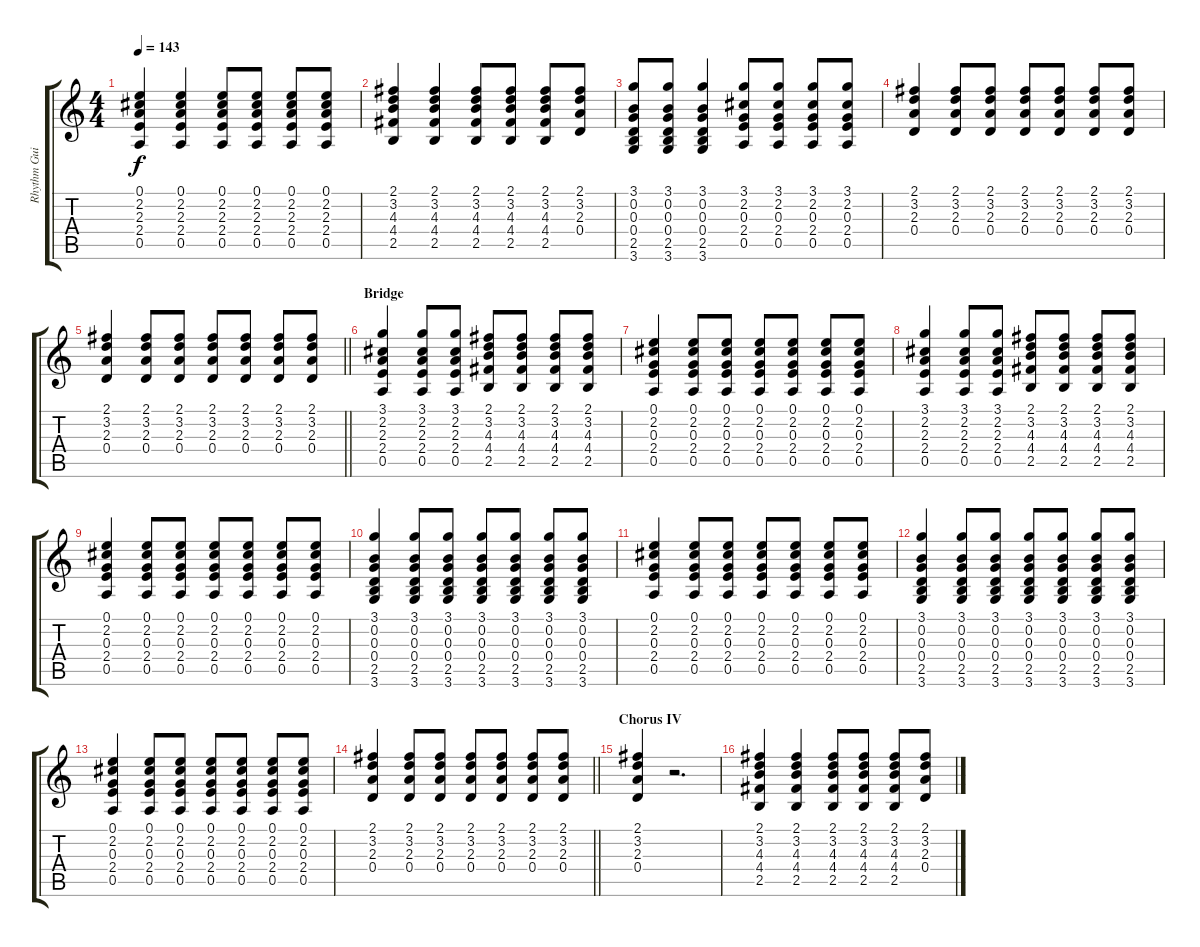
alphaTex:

\track ("Rhythm Guitar" "Rhythm Gui") {instrument acousticguitarsteel}
\staff {score tabs}
\tuning (E4 B3 G3 D3 A2 E2) {hide}
\ts (4 4)
\tempo 143
\clef g2
\ks c
(0.1{t} 2.2{t} 2.3{t} 2.4{t} 0.5{t}).4{dy f} (0.1 2.2 2.3 2.4 0.5).4 (0.1 2.2 2.3 2.4 0.5).8 (0.1 2.2 2.3 2.4 0.5).8 (0.1 2.2 2.3 2.4 0.5).8 (0.1 2.2 2.3 2.4 0.5).8 |
(2.1 3.2 4.3 4.4 2.5).4 (2.1 3.2 4.3 4.4 2.5).4 (2.1 3.2 4.3 4.4 2.5).8 (2.1 3.2 4.3 4.4 2.5).8 (2.1 3.2 4.3 4.4 2.5).8 (2.1 3.2 2.3 0.4).8 |
(3.1 0.2 0.3 0.4 2.5 3.6).8 (3.1 0.2 0.3 0.4 2.5 3.6).8 (3.1 0.2 0.3 0.4 2.5 3.6).4 (3.1 2.2 0.3 2.4 0.5).8 (3.1 2.2 0.3 2.4 0.5).8 (3.1 2.2 0.3 2.4 0.5).8 (3.1 2.2 0.3 2.4 0.5).8 |
(2.1 3.2 2.3 0.4).4 (2.1 3.2 2.3 0.4).8 (2.1 3.2 2.3 0.4).8 (2.1 3.2 2.3 0.4).8 (2.1 3.2 2.3 0.4).8 (2.1 3.2 2.3 0.4).8 (2.1 3.2 2.3 0.4).8 |
\barLineRight lightlight
(2.1 3.2 2.3 0.4).4 (2.1 3.2 2.3 0.4).8 (2.1 3.2 2.3 0.4).8 (2.1 3.2 2.3 0.4).8 (2.1 3.2 2.3 0.4).8 (2.1 3.2 2.3 0.4).8 (2.1 3.2 2.3 0.4).8 |
\section ("" "Bridge")
(3.1 2.2 2.3 2.4 0.5).4 (3.1 2.2 2.3 2.4 0.5).8 (3.1 2.2 2.3 2.4 0.5).8 (2.1 3.2 4.3 4.4 2.5).8 (2.1 3.2 4.3 4.4 2.5).8 (2.1 3.2 4.3 4.4 2.5).8 (2.1 3.2 4.3 4.4 2.5).8 |
(0.1 2.2 0.3 2.4 0.5).4 (0.1 2.2 0.3 2.4 0.5).8 (0.1 2.2 0.3 2.4 0.5).8 (0.1 2.2 0.3 2.4 0.5).8 (0.1 2.2 0.3 2.4 0.5).8 (0.1 2.2 0.3 2.4 0.5).8 (0.1 2.2 0.3 2.4 0.5).8 |
(3.1 2.2 2.3 2.4 0.5).4 (3.1 2.2 2.3 2.4 0.5).8 (3.1 2.2 2.3 2.4 0.5).8 (2.1 3.2 4.3 4.4 2.5).8 (2.1 3.2 4.3 4.4 2.5).8 (2.1 3.2 4.3 4.4 2.5).8 (2.1 3.2 4.3 4.4 2.5).8 |
(0.1 2.2 0.3 2.4 0.5).4 (0.1 2.2 0.3 2.4 0.5).8 (0.1 2.2 0.3 2.4 0.5).8 (0.1 2.2 0.3 2.4 0.5).8 (0.1 2.2 0.3 2.4 0.5).8 (0.1 2.2 0.3 2.4 0.5).8 (0.1 2.2 0.3 2.4 0.5).8 |
(3.1 0.2 0.3 0.4 2.5 3.6).4 (3.1 0.2 0.3 0.4 2.5 3.6).8 (3.1 0.2 0.3 0.4 2.5 3.6).8 (3.1 0.2 0.3 0.4 2.5 3.6).8 (3.1 0.2 0.3 0.4 2.5 3.6).8 (3.1 0.2 0.3 0.4 2.5 3.6).8 (3.1 0.2 0.3 0.4 2.5 3.6).8 |
(0.1 2.2 0.3 2.4 0.5).4 (0.1 2.2 0.3 2.4 0.5).8 (0.1 2.2 0.3 2.4 0.5).8 (0.1 2.2 0.3 2.4 0.5).8 (0.1 2.2 0.3 2.4 0.5).8 (0.1 2.2 0.3 2.4 0.5).8 (0.1 2.2 0.3 2.4 0.5).8 |
(3.1 0.2 0.3 0.4 2.5 3.6).4 (3.1 0.2 0.3 0.4 2.5 3.6).8 (3.1 0.2 0.3 0.4 2.5 3.6).8 (3.1 0.2 0.3 0.4 2.5 3.6).8 (3.1 0.2 0.3 0.4 2.5 3.6).8 (3.1 0.2 0.3 0.4 2.5 3.6).8 (3.1 0.2 0.3 0.4 2.5 3.6).8 |
(0.1 2.2 0.3 2.4 0.5).4 (0.1 2.2 0.3 2.4 0.5).8 (0.1 2.2 0.3 2.4 0.5).8 (0.1 2.2 0.3 2.4 0.5).8 (0.1 2.2 0.3 2.4 0.5).8 (0.1 2.2 0.3 2.4 0.5).8 (0.1 2.2 0.3 2.4 0.5).8 |
\barLineRight lightlight
(2.1 3.2 2.3 0.4).4 (2.1 3.2 2.3 0.4).8 (2.1 3.2 2.3 0.4).8 (2.1 3.2 2.3 0.4).8 (2.1 3.2 2.3 0.4).8 (2.1 3.2 2.3 0.4).8 (2.1 3.2 2.3 0.4).8 |
\section ("" "Chorus IV")
(2.1 3.2 2.3 0.4).4 r.2{d} |
(2.1 3.2 4.3 4.4 2.5).4 (2.1 3.2 4.3 4.4 2.5).4 (2.1 3.2 4.3 4.4 2.5).8 (2.1 3.2 4.3 4.4 2.5).8 (2.1 3.2 4.3 4.4 2.5).8 (2.1 3.2 2.3 0.4).8
